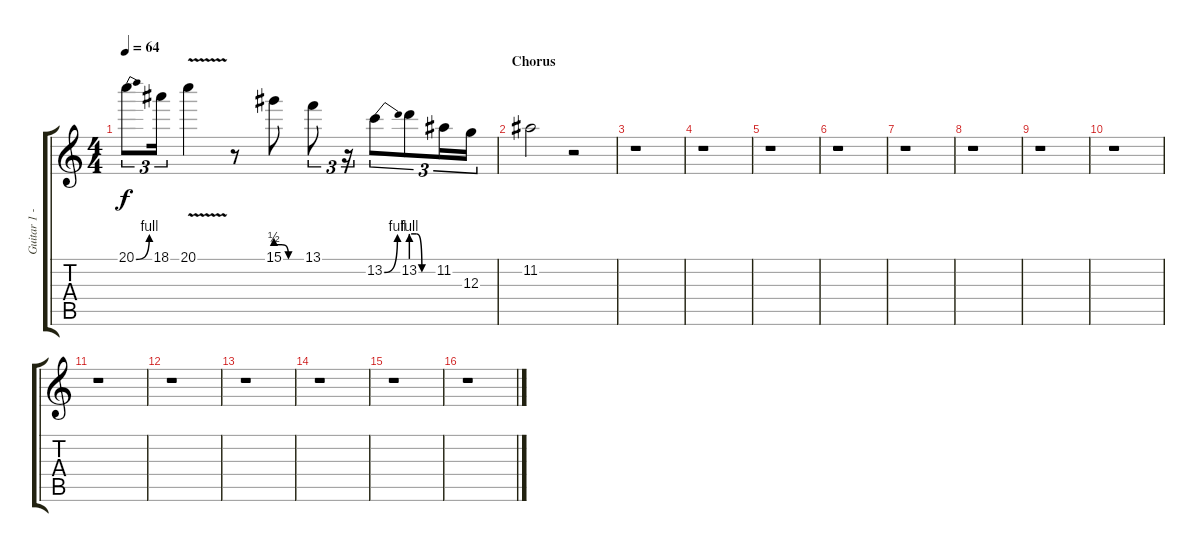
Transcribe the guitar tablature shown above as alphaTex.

\track ("Guitar 1 - Solo" "Guitar 1 -") {instrument distortionguitar}
\staff {score tabs}
\tuning (E4 B3 G3 D3 A2 E2) {hide}
\ts (4 4)
\tempo 64
\clef g2
\ks c
20.1{be (bend 0 0 60 4)}.8{tu (3 2) dy f} 18.1.16{tu (3 2)} 20.1{v}.4 r.8 15.1{be (custom 0 2 15 2 30 0 60 0)}.8 13.1.8{tu (3 2)} r.16{tu (3 2)} 13.2{be (bend 0 0 60 4)}.8{tu (3 2)} 13.2{be (custom 0 4 15 4 30 0 60 0)}.8{tu (3 2)} 11.2.16{tu (3 2)} 12.3.16{tu (3 2)} |
\section ("" "Chorus")
11.2.2 r.2 |
r.1 |
r.1 |
r.1 |
r.1 |
r.1 |
r.1 |
r.1 |
r.1 |
r.1 |
r.1 |
r.1 |
r.1 |
r.1 |
r.1
